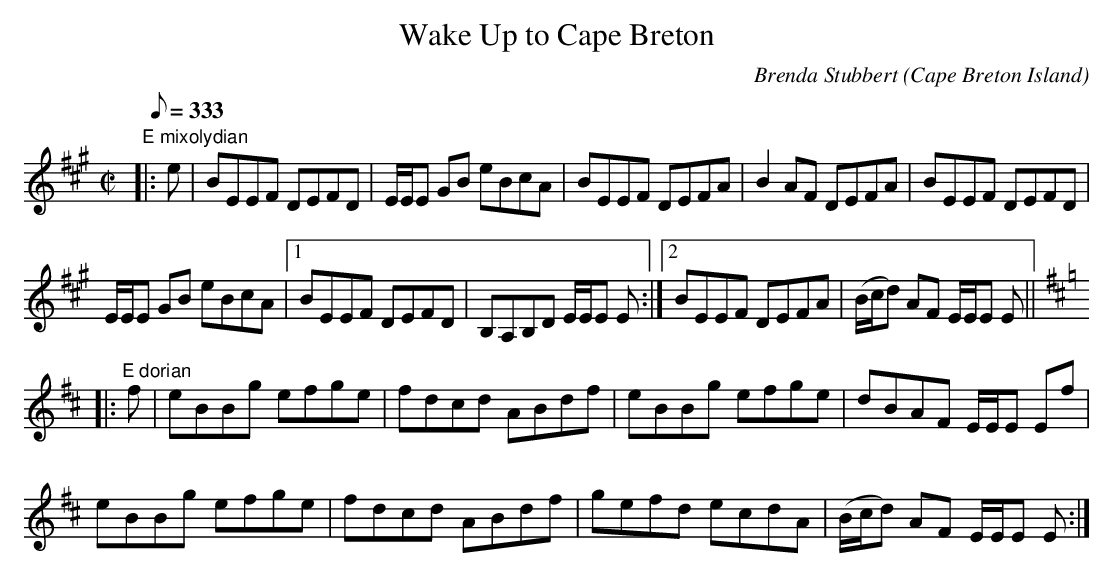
X:1
T:Wake Up to Cape Breton
C:Brenda Stubbert
O:Cape Breton Island
L:1/8
Q:333
M:C|
K:EMix
"E mixolydian"|:e|BEEF DEFD |E/E/E GB eBcA |\
BEEF DEFA|B2AF DEFA|BEEF DEFD|
E/E/E GB eBcA |[1BEEF DEFD |B,A,B,D E/E/E E:|\
[2BEEF DEFA|(B/c/d) AF E/E/E E||
K:EDor
|:"E dorian"f|eBBg efge| fdcd ABdf|eBBg efge|dBAF E/E/E Ef|
eBBg efge| fdcd ABdf|gefd ecdA|(B/c/d) AF E/E/E E:|
